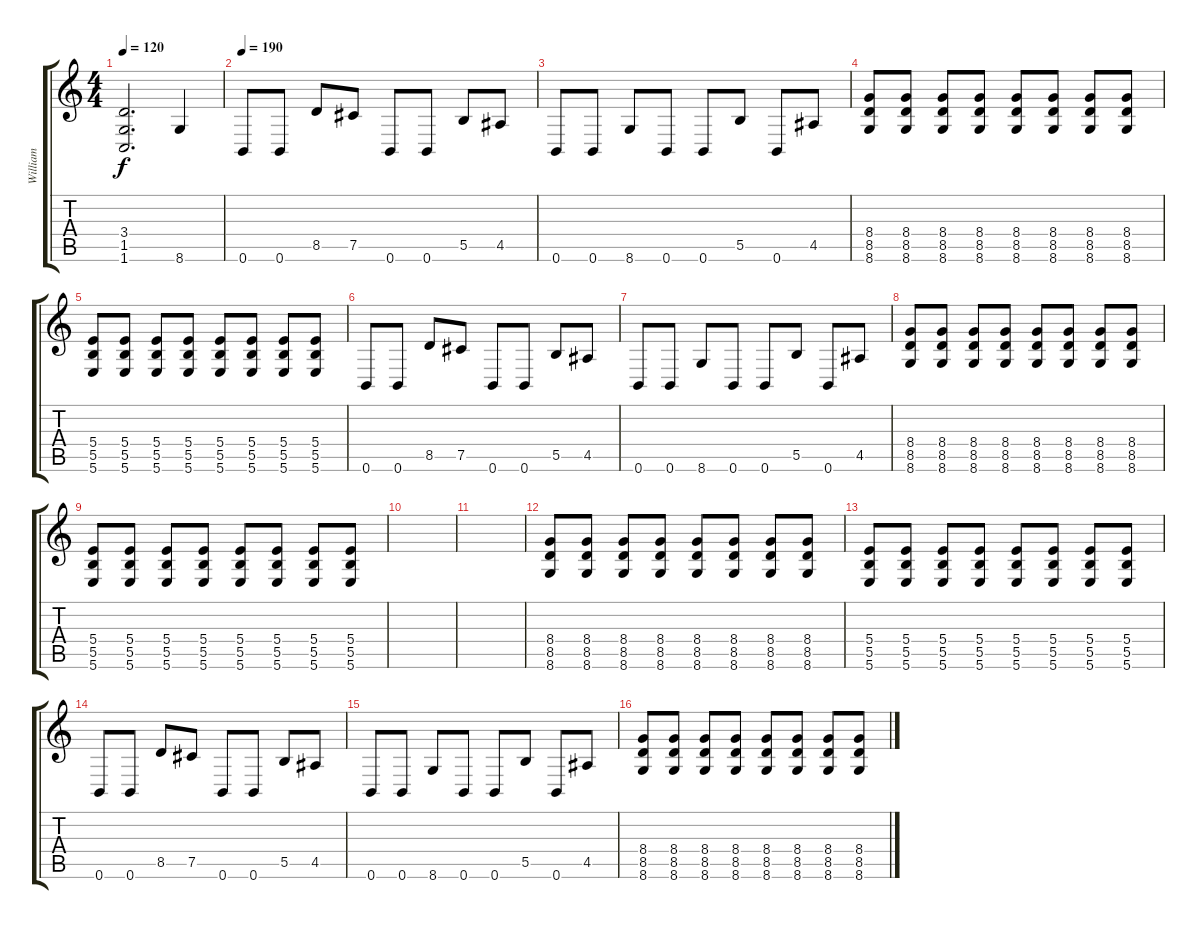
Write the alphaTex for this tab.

\track ("William" "William") {instrument overdrivenguitar}
\staff {score tabs}
\tuning (Db4 Ab3 E3 B2 Gb2 B1) {hide}
\ts (4 4)
\tempo 120
\clef g2
\ks c
(3.4{t} 1.5{t} 1.6{t}).2{d dy f} 8.6.4 |
\tempo 190
0.6.8 0.6.8 8.5.8 7.5.8 0.6.8 0.6.8 5.5.8 4.5.8 |
0.6.8 0.6.8 8.6.8 0.6.8 0.6.8 5.5.8 0.6.8 4.5.8 |
(8.4 8.5 8.6).8 (8.4 8.5 8.6).8 (8.4 8.5 8.6).8 (8.4 8.5 8.6).8 (8.4 8.5 8.6).8 (8.4 8.5 8.6).8 (8.4 8.5 8.6).8 (8.4 8.5 8.6).8 |
(5.4 5.5 5.6).8 (5.4 5.5 5.6).8 (5.4 5.5 5.6).8 (5.4 5.5 5.6).8 (5.4 5.5 5.6).8 (5.4 5.5 5.6).8 (5.4 5.5 5.6).8 (5.4 5.5 5.6).8 |
0.6.8 0.6.8 8.5.8 7.5.8 0.6.8 0.6.8 5.5.8 4.5.8 |
0.6.8 0.6.8 8.6.8 0.6.8 0.6.8 5.5.8 0.6.8 4.5.8 |
(8.4 8.5 8.6).8 (8.4 8.5 8.6).8 (8.4 8.5 8.6).8 (8.4 8.5 8.6).8 (8.4 8.5 8.6).8 (8.4 8.5 8.6).8 (8.4 8.5 8.6).8 (8.4 8.5 8.6).8 |
(5.4 5.5 5.6).8 (5.4 5.5 5.6).8 (5.4 5.5 5.6).8 (5.4 5.5 5.6).8 (5.4 5.5 5.6).8 (5.4 5.5 5.6).8 (5.4 5.5 5.6).8 (5.4 5.5 5.6).8 |
|
|
(8.4 8.5 8.6).8 (8.4 8.5 8.6).8 (8.4 8.5 8.6).8 (8.4 8.5 8.6).8 (8.4 8.5 8.6).8 (8.4 8.5 8.6).8 (8.4 8.5 8.6).8 (8.4 8.5 8.6).8 |
(5.4 5.5 5.6).8 (5.4 5.5 5.6).8 (5.4 5.5 5.6).8 (5.4 5.5 5.6).8 (5.4 5.5 5.6).8 (5.4 5.5 5.6).8 (5.4 5.5 5.6).8 (5.4 5.5 5.6).8 |
0.6.8 0.6.8 8.5.8 7.5.8 0.6.8 0.6.8 5.5.8 4.5.8 |
0.6.8 0.6.8 8.6.8 0.6.8 0.6.8 5.5.8 0.6.8 4.5.8 |
(8.4 8.5 8.6).8 (8.4 8.5 8.6).8 (8.4 8.5 8.6).8 (8.4 8.5 8.6).8 (8.4 8.5 8.6).8 (8.4 8.5 8.6).8 (8.4 8.5 8.6).8 (8.4 8.5 8.6).8
